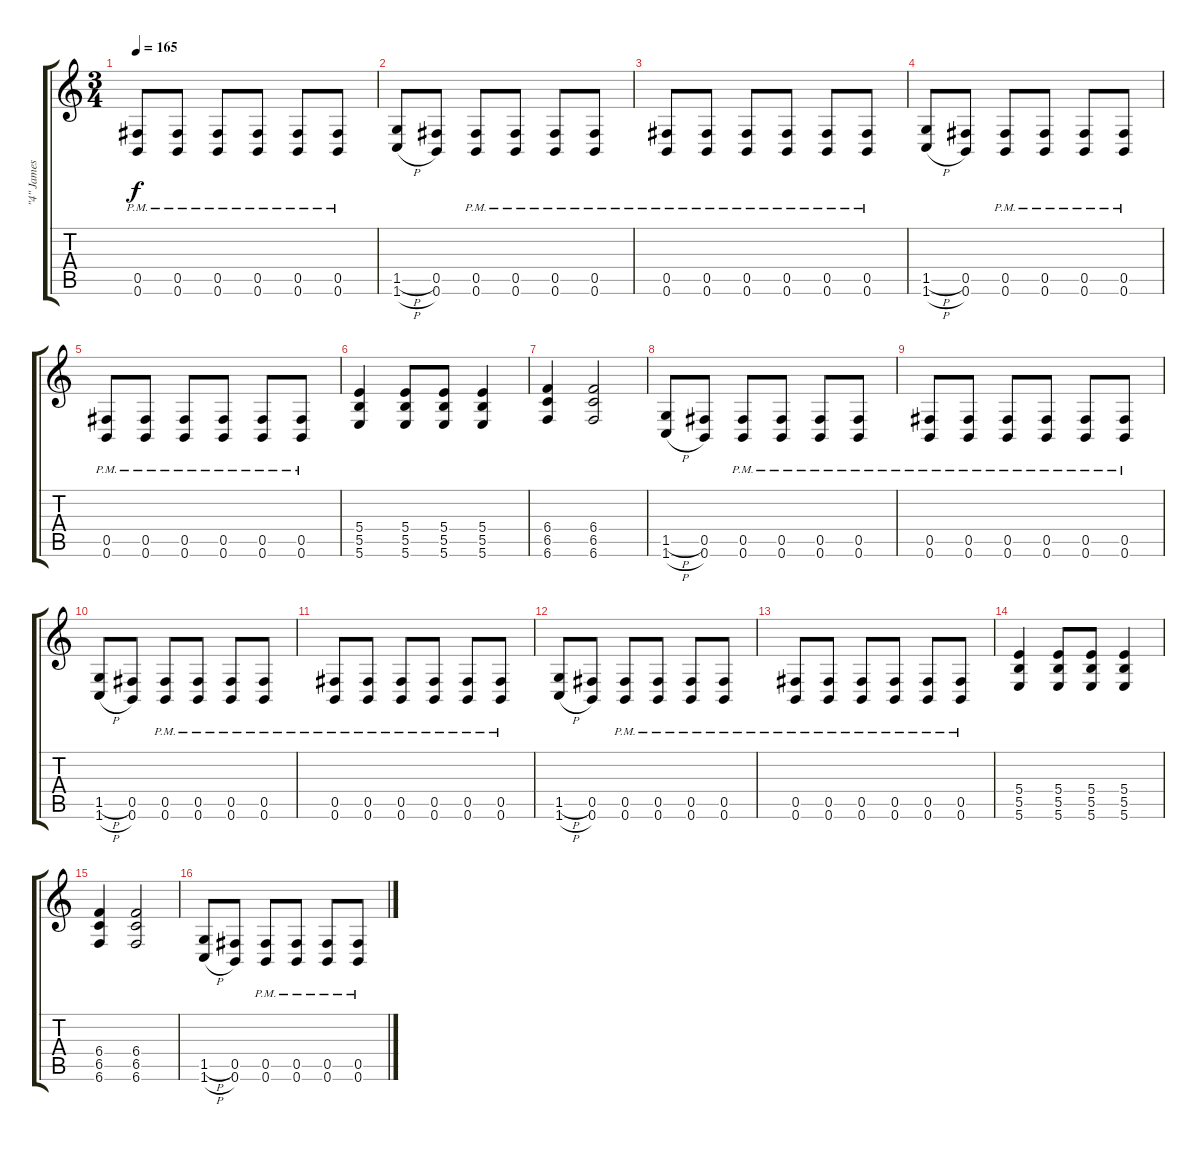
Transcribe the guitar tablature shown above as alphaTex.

\track ("\"4\" James Root (Guitar 2)" "\"4\" James ") {instrument distortionguitar}
\staff {score tabs}
\tuning (Db4 Ab3 E3 B2 Gb2 B1) {hide}
\ts (3 4)
\tempo 165
\clef g2
\ks c
(0.5{pm} 0.6).8{dy f} (0.5{pm} 0.6).8 (0.5{pm} 0.6).8 (0.5{pm} 0.6).8 (0.5{pm} 0.6).8 (0.5{pm} 0.6).8 |
(1.5{h} 1.6{h}).8 (0.5 0.6).8 (0.5{pm} 0.6).8 (0.5{pm} 0.6).8 (0.5{pm} 0.6).8 (0.5{pm} 0.6).8 |
(0.5{pm} 0.6).8 (0.5{pm} 0.6).8 (0.5{pm} 0.6).8 (0.5{pm} 0.6).8 (0.5{pm} 0.6).8 (0.5{pm} 0.6).8 |
(1.5{h} 1.6{h}).8 (0.5 0.6).8 (0.5{pm} 0.6).8 (0.5{pm} 0.6).8 (0.5{pm} 0.6).8 (0.5{pm} 0.6).8 |
(0.5{pm} 0.6).8 (0.5{pm} 0.6).8 (0.5{pm} 0.6).8 (0.5{pm} 0.6).8 (0.5{pm} 0.6).8 (0.5{pm} 0.6).8 |
(5.4 5.5 5.6).4 (5.4 5.5 5.6).8 (5.4 5.5 5.6).8 (5.4 5.5 5.6).4 |
(6.4 6.5 6.6).4 (6.4 6.5 6.6).2 |
(1.5{h} 1.6{h}).8 (0.5 0.6).8 (0.5{pm} 0.6).8 (0.5{pm} 0.6).8 (0.5{pm} 0.6).8 (0.5{pm} 0.6).8 |
(0.5{pm} 0.6).8 (0.5{pm} 0.6).8 (0.5{pm} 0.6).8 (0.5{pm} 0.6).8 (0.5{pm} 0.6).8 (0.5{pm} 0.6).8 |
(1.5{h} 1.6{h}).8 (0.5 0.6).8 (0.5{pm} 0.6).8 (0.5{pm} 0.6).8 (0.5{pm} 0.6).8 (0.5{pm} 0.6).8 |
(0.5{pm} 0.6).8 (0.5{pm} 0.6).8 (0.5{pm} 0.6).8 (0.5{pm} 0.6).8 (0.5{pm} 0.6).8 (0.5{pm} 0.6).8 |
(1.5{h} 1.6{h}).8 (0.5 0.6).8 (0.5{pm} 0.6).8 (0.5{pm} 0.6).8 (0.5{pm} 0.6).8 (0.5{pm} 0.6).8 |
(0.5{pm} 0.6).8 (0.5{pm} 0.6).8 (0.5{pm} 0.6).8 (0.5{pm} 0.6).8 (0.5{pm} 0.6).8 (0.5{pm} 0.6).8 |
(5.4 5.5 5.6).4 (5.4 5.5 5.6).8 (5.4 5.5 5.6).8 (5.4 5.5 5.6).4 |
(6.4 6.5 6.6).4 (6.4 6.5 6.6).2 |
(1.5{h} 1.6{h}).8 (0.5 0.6).8 (0.5{pm} 0.6).8 (0.5{pm} 0.6).8 (0.5{pm} 0.6).8 (0.5{pm} 0.6).8
